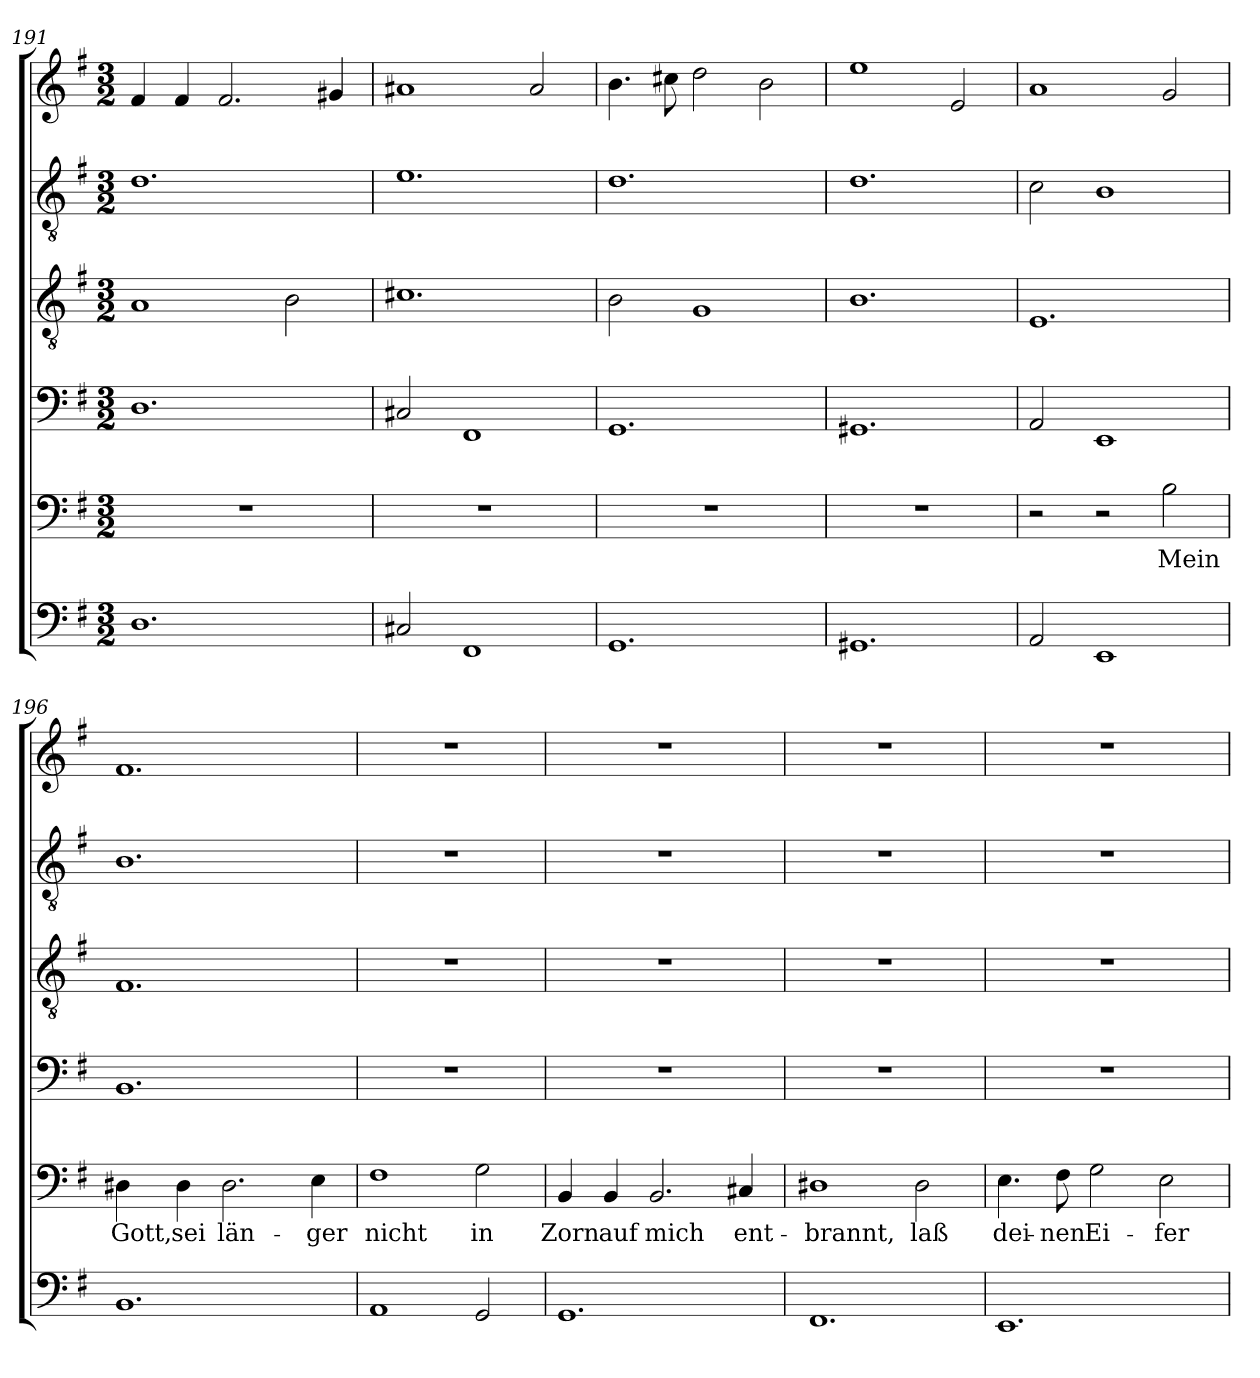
**kern	**kern	**text	**kern	**kern	**kern	**kern
*part6	*part5	*part5	*part4	*part3	*part2	*part1
*staff6	*staff5	*staff5	*staff4	*staff3	*staff2	*staff1
*clefF4	*clefF4	*	*clefF4	*clefGv2	*clefGv2	*clefG2
*k[f#]	*k[f#]	*	*k[f#]	*k[f#]	*k[f#]	*k[f#]
*e:	*e:	*	*e:	*e:	*e:	*e:
*M3/2	*M3/2	*	*M3/2	*M3/2	*M3/2	*M3/2
=191	=191	=191	=191	=191	=191	=191
1.D	1.r	.	1.D	1A	1.d	4f#/
.	.	.	.	.	.	4f#/
.	.	.	.	.	.	2.f#/
.	.	.	.	2B\	.	.
.	.	.	.	.	.	4g#X/
!!LO:LB:g=z
=192	=192	=192	=192	=192	=192	=192
2C#X/	1.r	.	2C#X/	1.c#X	1.e	1a#X
1FF#	.	.	1FF#	.	.	.
.	.	.	.	.	.	2a#/
=193	=193	=193	=193	=193	=193	=193
1.GG	1.r	.	1.GG	2B\	1.d	4.b\
.	.	.	.	.	.	8cc#\
.	.	.	.	1G	.	2dd\
.	.	.	.	.	.	2b\
=194	=194	=194	=194	=194	=194	=194
1.GG#X	1.r	.	1.GG#X	1.B	1.d	1ee
.	.	.	.	.	.	2e/
=195	=195	=195	=195	=195	=195	=195
2AA/	2r	.	2AA/	1.E	2c\	1a
1EE	2r	.	1EE	.	1B	.
!	!	!LO:LY:b	!	!	!	!
.	2B\	Mein	.	.	.	2g/
=196	=196	=196	=196	=196	=196	=196
!	!	!LO:LY:b	!	!	!	!
1.BB	4D#X\	Gott,	1.BB	1.F#	1.B	1.f#
!	!	!LO:LY:b	!	!	!	!
.	4D#\	sei	.	.	.	.
!	!	!LO:LY:b	!	!	!	!
.	2.D#\	län-	.	.	.	.
!	!	!LO:LY:b	!	!	!	!
.	4E\	-ger	.	.	.	.
=197	=197	=197	=197	=197	=197	=197
!	!	!LO:LY:b	!	!	!	!
1AA	1F#	nicht	1.r	1.r	1.r	1.r
!	!	!LO:LY:b	!	!	!	!
2GG/	2G\	in	.	.	.	.
=198	=198	=198	=198	=198	=198	=198
!	!	!LO:LY:b	!	!	!	!
1.GG	4BB/	Zorn	1.r	1.r	1.r	1.r
!	!	!LO:LY:b	!	!	!	!
.	4BB/	auf	.	.	.	.
!	!	!LO:LY:b	!	!	!	!
.	2.BB/	mich	.	.	.	.
!	!	!LO:LY:b	!	!	!	!
.	4C#X/	ent-	.	.	.	.
=199	=199	=199	=199	=199	=199	=199
!	!	!LO:LY:b	!	!	!	!
1.FF#	1D#X	-brannt,	1.r	1.r	1.r	1.r
!	!	!LO:LY:b	!	!	!	!
.	2D#\	laß	.	.	.	.
!!LO:LB:g=z
=200	=200	=200	=200	=200	=200	=200
!	!	!LO:LY:b	!	!	!	!
1.EE	4.E\	dei-	1.r	1.r	1.r	1.r
!	!	!LO:LY:b	!	!	!	!
.	8F#\	-nen	.	.	.	.
!	!	!LO:LY:b	!	!	!	!
.	2G\	Ei-	.	.	.	.
!	!	!LO:LY:b	!	!	!	!
.	2E\	-fer	.	.	.	.
=	=	=	=	=	=	=
*-	*-	*-	*-	*-	*-	*-
